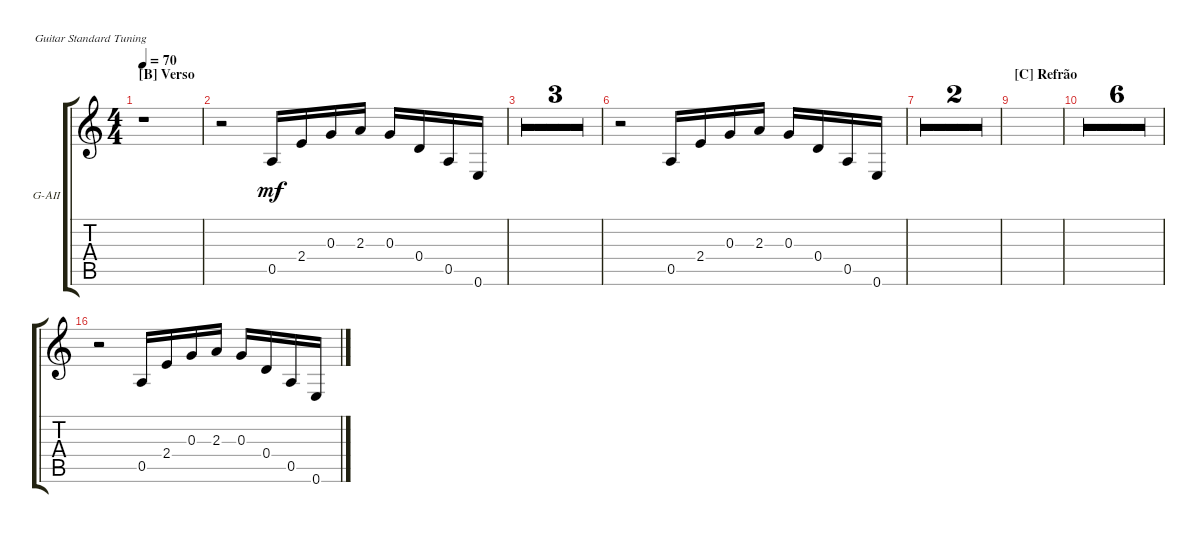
\defaultSystemsLayout 4
\bracketExtendMode groupsimilarinstruments
\firstSystemTrackNameOrientation horizontal
\otherSystemsTrackNameOrientation horizontal
\track ("Guitar Acustic II" "G-AII") {multiBarRest instrument electricguitarclean}
\staff {score tabs}
\tuning (E4 B3 G3 D3 A2 E2)
\ts (4 4)
\section ("B" "Verso")
\tempo 70
\clef g2
\ks c
r.1{dy mf} |
r.2 0.5.16 2.4.16 0.3.16 2.3.16 0.3.16 0.4.16 0.5.16 0.6.16 |
|
|
|
r.2 0.5.16 2.4.16 0.3.16 2.3.16 0.3.16 0.4.16 0.5.16 0.6.16 |
|
|
\section ("C" "Refrão")
|
|
|
|
|
|
|
r.2 0.5.16 2.4.16 0.3.16 2.3.16 0.3.16 0.4.16 0.5.16 0.6.16
